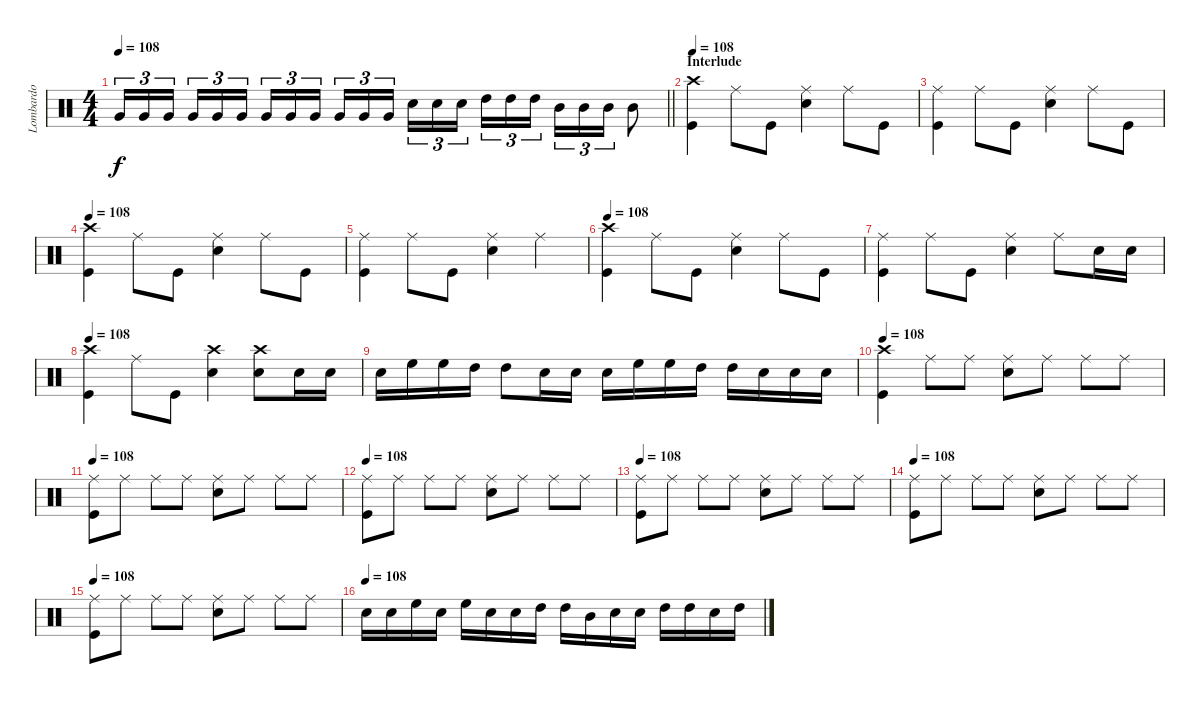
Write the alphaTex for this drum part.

\track ("Lombardo" "Lombardo") {instrument percussion}
\staff {score}
\articulation defaults
\ts (4 4)
\tempo 108
\clef neutral
\barLineRight lightlight
\ks c "Very Low Tom (hit)".16{tu (3 2) dy f} "Very Low Tom (hit)".16{tu (3 2)} "Very Low Tom (hit)".16{tu (3 2)} "Very Low Tom (hit)".16{tu (3 2)} "Very Low Tom (hit)".16{tu (3 2)} "Very Low Tom (hit)".16{tu (3 2)} "Very Low Tom (hit)".16{tu (3 2)} "Very Low Tom (hit)".16{tu (3 2)} "Very Low Tom (hit)".16{tu (3 2)} "Very Low Tom (hit)".16{tu (3 2)} "Very Low Tom (hit)".16{tu (3 2)} "Very Low Tom (hit)".16{tu (3 2)} "Snare (hit) 2".16{tu (3 2)} "Snare (hit) 2".16{tu (3 2)} "Snare (hit) 2".16{tu (3 2)} "High Tom (hit)".16{tu (3 2)} "High Tom (hit)".16{tu (3 2)} "High Tom (hit)".16{tu (3 2)} "Mid Tom (hit)".16{tu (3 2)} "Mid Tom (hit)".16{tu (3 2)} "Mid Tom (hit)".16{tu (3 2)} "Mid Tom (hit)".8
|
\section ("" "Interlude")
\tempo 108
("Crash high (hit)" "Kick (hit)").4 "Ride (middle)".8 "Kick (hit)".8 ("Ride (middle)" "Snare (hit) 2").4 "Ride (middle)".8 "Kick (hit)".8 |
("Ride (middle)" "Kick (hit)").4 "Ride (middle)".8 "Kick (hit)".8 ("Ride (middle)" "Snare (hit) 2").4 "Ride (middle)".8 "Kick (hit)".8 |
\tempo 108
("Crash high (hit)" "Kick (hit)").4 "Ride (middle)".8 "Kick (hit)".8 ("Ride (middle)" "Snare (hit) 2").4 "Ride (middle)".8 "Kick (hit)".8 |
("Ride (middle)" "Kick (hit)").4 "Ride (middle)".8 "Kick (hit)".8 ("Ride (middle)" "Snare (hit) 2").4 "Ride (middle)".4 |
\tempo 108
("Crash high (hit)" "Kick (hit)").4 "Ride (middle)".8 "Kick (hit)".8 ("Ride (middle)" "Snare (hit) 2").4 "Ride (middle)".8 "Kick (hit)".8 |
("Ride (middle)" "Kick (hit)").4 "Ride (middle)".8 "Kick (hit)".8 ("Ride (middle)" "Snare (hit) 2").4 "Ride (middle)".8 "Snare (hit) 2".16 "Snare (hit) 2".16 |
\tempo 108
("Crash high (hit)" "Kick (hit)").4 "Ride (middle)".8 "Kick (hit)".8 ("Crash high (hit)" "Snare (hit) 2").4 ("Crash high (hit)" "Snare (hit) 2").8 "Snare (hit) 2".16 "Snare (hit) 2".16 |
"Snare (hit) 2".16 "High Floor Tom (hit)".16 "High Floor Tom (hit)".16 "High Tom (hit)".16 "High Tom (hit)".8 "Snare (hit) 2".16 "Snare (hit) 2".16 "Snare (hit) 2".16 "High Floor Tom (hit)".16 "High Floor Tom (hit)".16 "High Tom (hit)".16 "High Tom (hit)".16 "Snare (hit) 2".16 "Snare (hit) 2".16 "Snare (hit) 2".16 |
\tempo 108
("Crash high (hit)" "Kick (hit)").4 "Ride (middle)".8 "Ride (middle)".8 ("Ride (middle)" "Snare (hit) 2").8 "Ride (middle)".8 "Ride (middle)".8 "Ride (middle)".8 |
\tempo 108
("Ride (middle)" "Kick (hit)").8 "Ride (middle)".8 "Ride (middle)".8 "Ride (middle)".8 ("Ride (middle)" "Snare (hit) 2").8 "Ride (middle)".8 "Ride (middle)".8 "Ride (middle)".8 |
\tempo 108
("Ride (middle)" "Kick (hit)").8 "Ride (middle)".8 "Ride (middle)".8 "Ride (middle)".8 ("Ride (middle)" "Snare (hit) 2").8 "Ride (middle)".8 "Ride (middle)".8 "Ride (middle)".8 |
\tempo 108
("Ride (middle)" "Kick (hit)").8 "Ride (middle)".8 "Ride (middle)".8 "Ride (middle)".8 ("Ride (middle)" "Snare (hit) 2").8 "Ride (middle)".8 "Ride (middle)".8 "Ride (middle)".8 |
\tempo 108
("Ride (middle)" "Kick (hit)").8 "Ride (middle)".8 "Ride (middle)".8 "Ride (middle)".8 ("Ride (middle)" "Snare (hit) 2").8 "Ride (middle)".8 "Ride (middle)".8 "Ride (middle)".8 |
\tempo 108
("Ride (middle)" "Kick (hit)").8 "Ride (middle)".8 "Ride (middle)".8 "Ride (middle)".8 ("Ride (middle)" "Snare (hit) 2").8 "Ride (middle)".8 "Ride (middle)".8 "Ride (middle)".8 |
\tempo (108)
"Snare (hit) 2".16 "Snare (hit) 2".16 "High Floor Tom (hit)".16 "Snare (hit) 2".16 "High Floor Tom (hit)".16 "Snare (hit) 2".16 "Snare (hit) 2".16 "High Tom (hit)".16 "High Tom (hit)".16 "Mid Tom (hit)".16 "Snare (hit) 2".16 "Snare (hit) 2".16 "High Tom (hit)".16 "High Tom (hit)".16 "Snare (hit) 2".16 "High Tom (hit)".16
